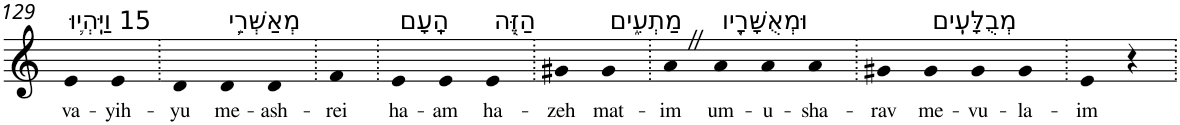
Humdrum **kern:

**kern	**text
*part1	*part1
*staff1	*staff1
*I"Piano	*
*I'Pno	*
!!LO:PB:g=z
*clefG2	*
*k[]	*
=129	=129
!LO:TX:a:t=15 וַיִּֽהְי֛וּ	!
!	!LO:LY:b
4e	va-
!	!LO:LY:b
4e	-yih-
=130.	=130.
!	!LO:LY:b
4d	-yu
!LO:TX:a:t=מְאַשְּׁרֵ֥י	!
!	!LO:LY:b
4d	me-
!	!LO:LY:b
4d	-ash-
=131.	=131.
!	!LO:LY:b
4f	-rei
=132.	=132.
!LO:TX:a:t=הָֽעָם	!
!	!LO:LY:b
4e	ha-
!	!LO:LY:b
4e	-am
!LO:TX:a:t=הַזֶּ֖ה	!
!	!LO:LY:b
4e	ha-
=133.	=133.
!	!LO:LY:b
4g#X	-zeh
!LO:TX:a:t=מַתְעִ֑ים	!
!	!LO:LY:b
4g#	mat-
=134.	=134.
!	!LO:LY:b
4aZ	-im
!LO:TX:a:t=וּמְאֻשָּׁרָ֖יו	!
!	!LO:LY:b
4a	um-
!	!LO:LY:b
4a	-u-
!	!LO:LY:b
4a	-sha-
=135.	=135.
!	!LO:LY:b
4g#X	-rav
!LO:TX:a:t=מְבֻלָּעִֽים	!
!	!LO:LY:b
4g#	me-
!	!LO:LY:b
4g#	-vu-
!	!LO:LY:b
4g#	-la-
=136.	=136.
!	!LO:LY:b
4e	-im
4r	.
=.	=.
*-	*-
